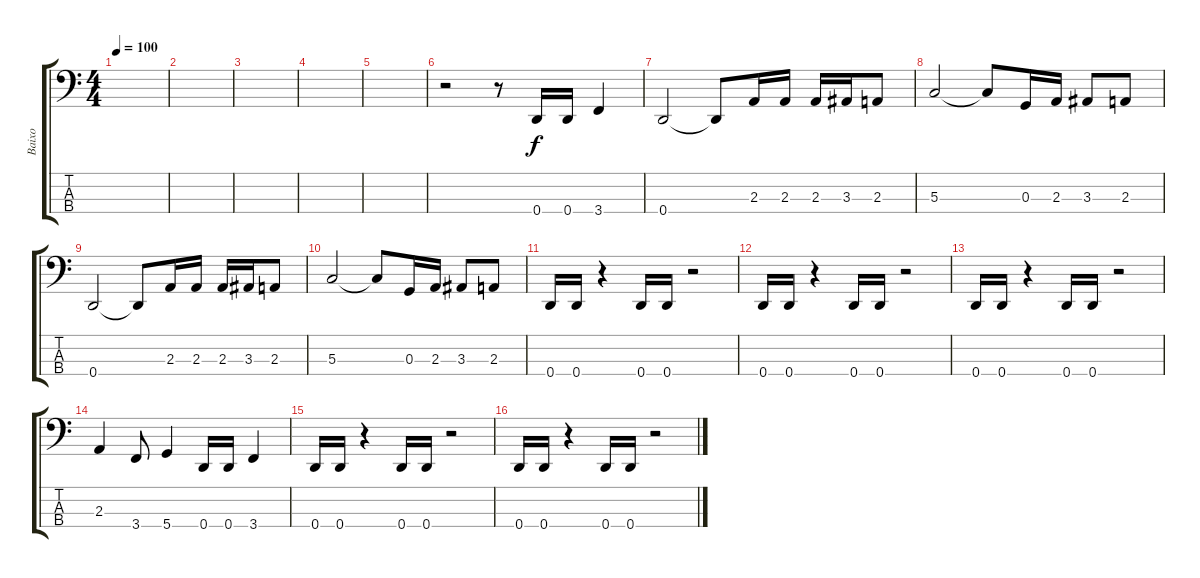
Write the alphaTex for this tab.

\track ("Baixo" "Baixo") {instrument synthbass2}
\staff {score tabs}
\tuning (F2 C2 G1 D1) {hide}
\ts (4 4)
\tempo 100
\clef f4
\ks c
|
|
|
|
|
r.2 r.8 0.4.16 0.4.16 3.4.4 |
0.4.2 0.4{t}.8 2.3.16 2.3.16 2.3.16 3.3.16 2.3.8 |
5.3.2 5.3{t}.8 0.3.16 2.3.16 3.3.8 2.3.8 |
0.4.2 0.4{t}.8 2.3.16 2.3.16 2.3.16 3.3.16 2.3.8 |
5.3.2 5.3{t}.8 0.3.16 2.3.16 3.3.8 2.3.8 |
0.4.16 0.4.16 r.4 0.4.16 0.4.16 r.2 |
0.4.16 0.4.16 r.4 0.4.16 0.4.16 r.2 |
0.4.16 0.4.16 r.4 0.4.16 0.4.16 r.2 |
2.3.4 3.4.8 5.4.4 0.4.16 0.4.16 3.4.4 |
0.4.16 0.4.16 r.4 0.4.16 0.4.16 r.2 |
0.4.16 0.4.16 r.4 0.4.16 0.4.16 r.2
